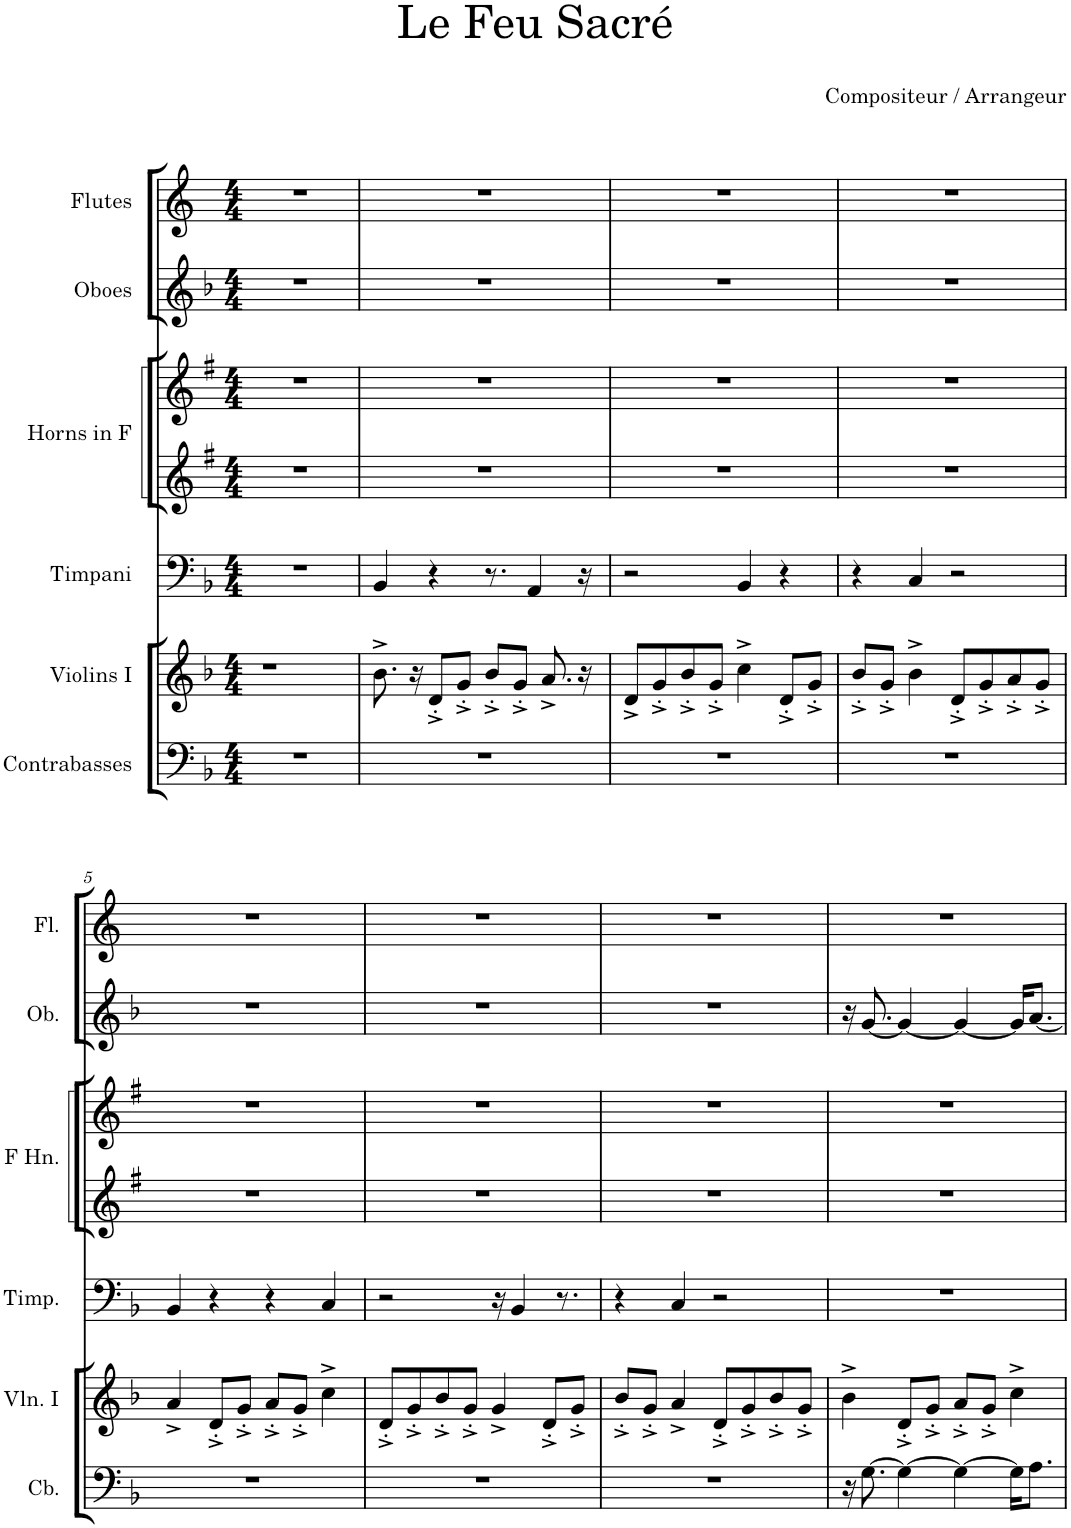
**kern	**kern	**kern	**kern	**kern	**kern	**kern
*part6	*part5	*part4	*part3	*part3	*part2	*part1
*staff7	*staff6	*staff5	*staff4	*staff3	*staff2	*staff1
*I"Contrabasses	*I"Violins I	*I"Timpani	*I"Horns in F	*	*I"Oboes	*I"Flutes
*I'Cb.	*I'Vln. I	*I'Timp.	*	*	*I'Ob.	*I'Fl.
*clefF4	*clefG2	*clefF4	*clefG2	*clefG2	*clefG2	*clefG2
*Trd7c12	*	*	*Trd4c7	*Trd4c7	*	*
*k[b-]	*k[b-]	*k[b-]	*k[f#]	*k[f#]	*k[b-]	*k[]
*M4/4	*M4/4	*M4/4	*M4/4	*M4/4	*M4/4	*M4/4
=1	=1	=1	=1	=1	=1	=1
1r	1r	1r	1r	1r	1r	1r
=2	=2	=2	=2	=2	=2	=2
1r	8.b-^\	4BB-/	1r	1r	1r	1r
.	16r	.	.	.	.	.
.	8d^'/L	4r	.	.	.	.
.	8g^'/J	.	.	.	.	.
.	8b-^'/L	8.r	.	.	.	.
.	8g^'/J	.	.	.	.	.
.	.	4AA/	.	.	.	.
.	8.a^/	.	.	.	.	.
.	16r	16r	.	.	.	.
=3	=3	=3	=3	=3	=3	=3
1r	8d^/L	2r	1r	1r	1r	1r
.	8g^'/	.	.	.	.	.
.	8b-^'/	.	.	.	.	.
.	8g^'/J	.	.	.	.	.
.	4cc^\	4BB-/	.	.	.	.
.	8d^'/L	4r	.	.	.	.
.	8g^'/J	.	.	.	.	.
=4	=4	=4	=4	=4	=4	=4
1r	8b-^'/L	4r	1r	1r	1r	1r
.	8g^'/J	.	.	.	.	.
.	4b-^\	4C/	.	.	.	.
.	8d^'/L	2r	.	.	.	.
.	8g^'/	.	.	.	.	.
.	8a^'/	.	.	.	.	.
.	8g^'/J	.	.	.	.	.
!!LO:LB:g=z
=5	=5	=5	=5	=5	=5	=5
*k[b-]	*k[b-]	*	*	*	*	*
1r	4a^/	4BB-/	1r	1r	1r	1r
.	8d^'/L	4r	.	.	.	.
.	8g^'/J	.	.	.	.	.
.	8a^'/L	4r	.	.	.	.
.	8g^'/J	.	.	.	.	.
.	4cc^\	4C/	.	.	.	.
=6	=6	=6	=6	=6	=6	=6
1r	8d^'/L	2r	1r	1r	1r	1r
.	8g^'/	.	.	.	.	.
.	8b-^'/	.	.	.	.	.
.	8g^'/J	.	.	.	.	.
.	4g^/	16r	.	.	.	.
.	.	4BB-/	.	.	.	.
.	8d^'/L	.	.	.	.	.
.	.	8.r	.	.	.	.
.	8g^'/J	.	.	.	.	.
=7	=7	=7	=7	=7	=7	=7
1r	8b-^'/L	4r	1r	1r	1r	1r
.	8g^'/J	.	.	.	.	.
.	4a^/	4C/	.	.	.	.
.	8d^'/L	2r	.	.	.	.
.	8g^'/	.	.	.	.	.
.	8b-^'/	.	.	.	.	.
.	8g^'/J	.	.	.	.	.
=8	=8	=8	=8	=8	=8	=8
16r	4b-^\	1r	1r	1r	16r	1r
[8.G\	.	.	.	.	[8.g/	.
4G\_	8d^'/L	.	.	.	4g/_	.
.	8g^'/J	.	.	.	.	.
4G\_	8a^'/L	.	.	.	4g/_	.
.	8g^'/J	.	.	.	.	.
16G\KL]	4cc^\	.	.	.	16g/KL]	.
8.A\J	.	.	.	.	[8.a/J	.
=	=	=	=	=	=	=
*-	*-	*-	*-	*-	*-	*-
